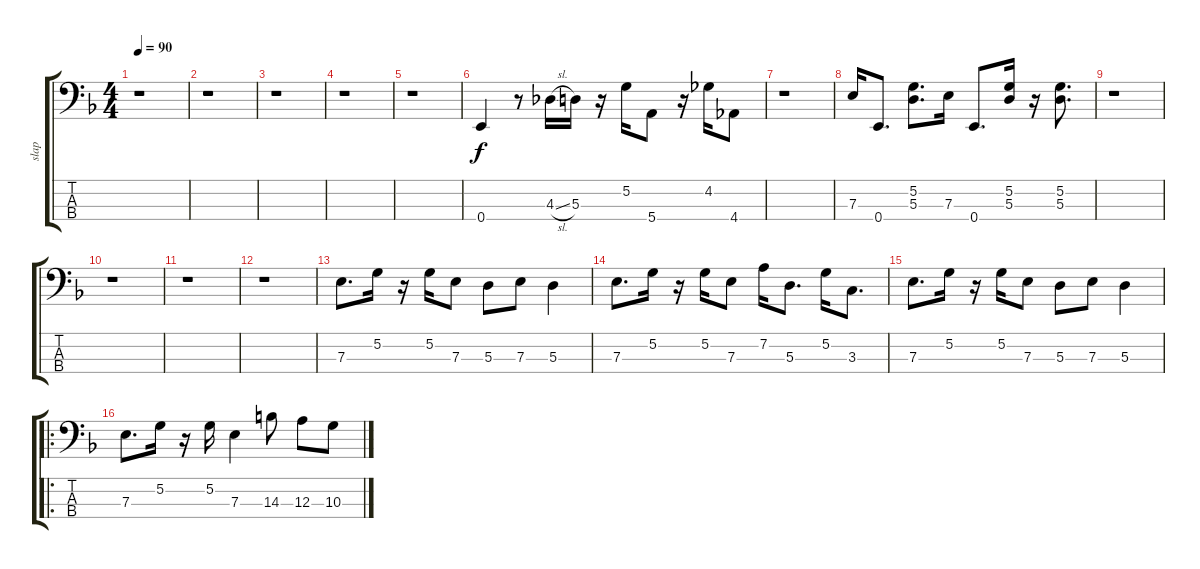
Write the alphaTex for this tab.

\track ("slap" "slap") {instrument slapbass1}
\staff {score tabs}
\tuning (G2 D2 A1 E1) {hide}
\ts (4 4)
\tempo 90
\clef f4
\ks f
r.1{dy f} |
r.1 |
r.1 |
r.1 |
r.1 |
0.4.4 r.8 4.3{sl}.16 5.3.16 r.16 5.2.16 5.4.8 r.16 4.2.16 4.4.8 |
r.1 |
7.3.16 0.4.8{d} (5.2 5.3).8{d} 7.3.16 0.4.8{d} (5.2 5.3).16 r.16 (5.2 5.3).8{d} |
r.1 |
r.1 |
r.1 |
r.1 |
7.3.8{d} 5.2.16 r.16 5.2.16 7.3.8 5.3.8 7.3.8 5.3.4 |
7.3.8{d} 5.2.16 r.16 5.2.16 7.3.8 7.2.16 5.3.8{d} 5.2.16 3.3.8{d} |
7.3.8{d} 5.2.16 r.16 5.2.16 7.3.8 5.3.8 7.3.8 5.3.4 |
\ro
7.3.8{d} 5.2.16 r.16 5.2.16 7.3.4 14.3.8 12.3.8 10.3.8
